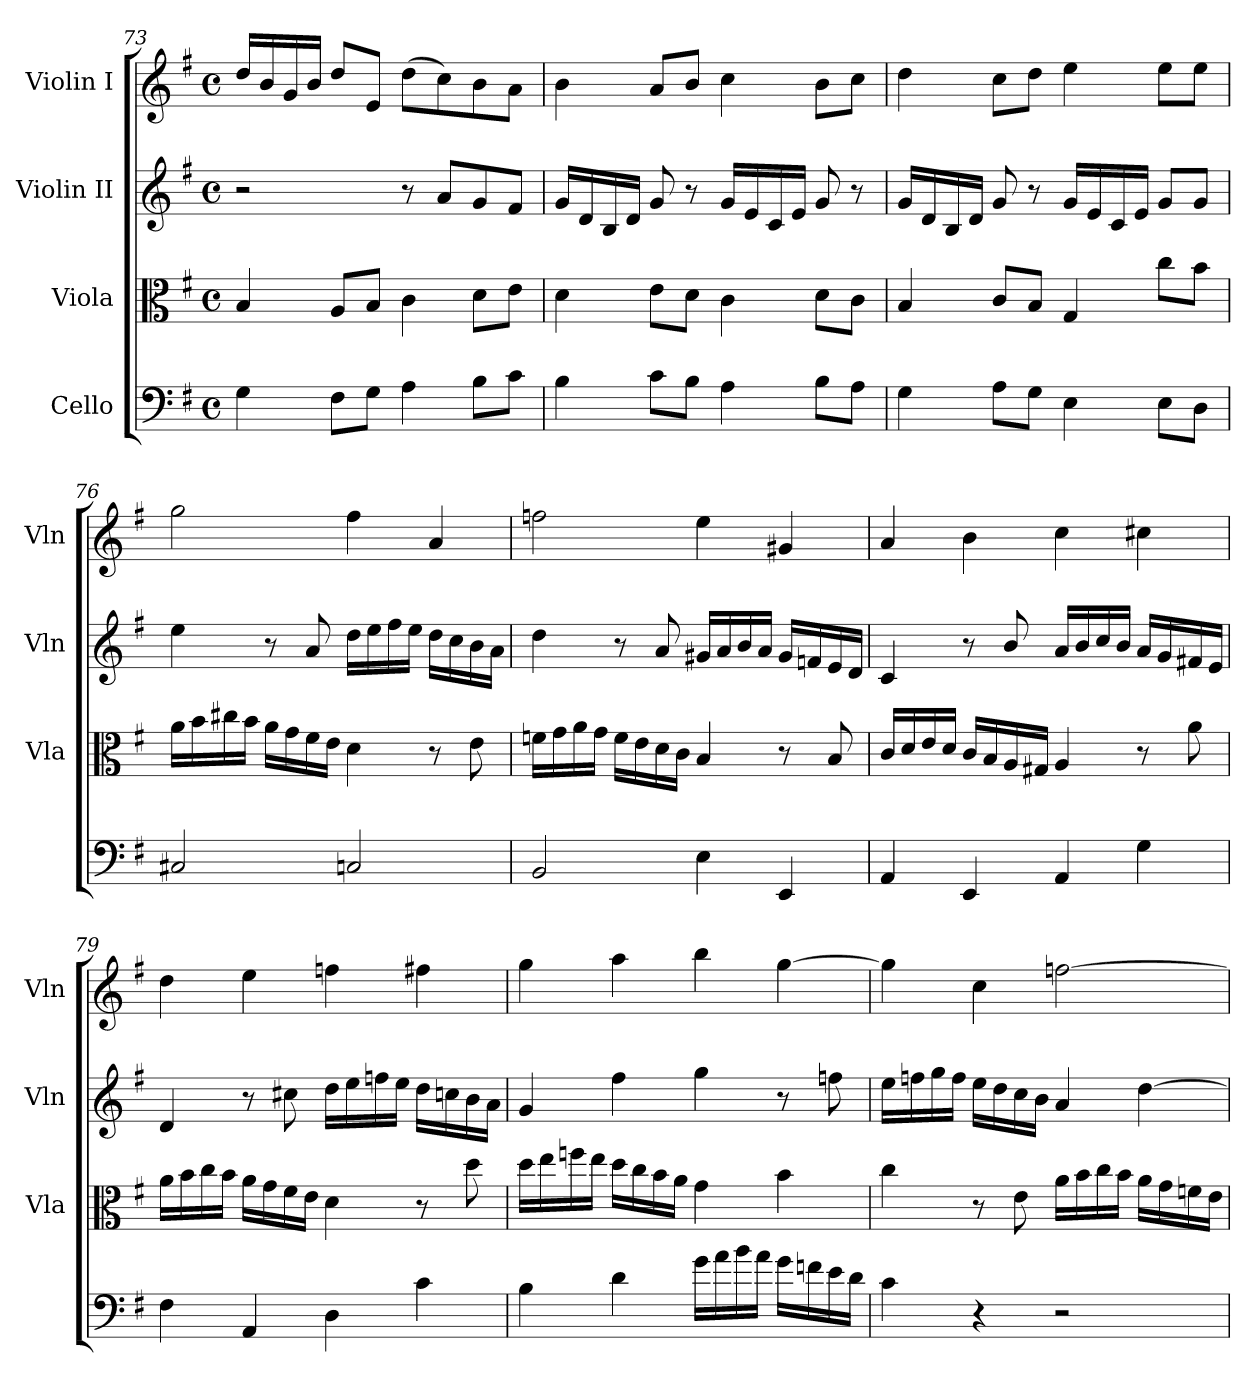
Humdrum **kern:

**kern	**kern	**kern	**kern
*part4	*part3	*part2	*part1
*staff4	*staff3	*staff2	*staff1
*I"Cello	*I"Viola	*I"Violin II	*I"Violin I
*	*I'Vla	*I'Vln	*I'Vln
!!LO:LB:g=z
*clefF4	*clefC3	*clefG2	*clefG2
*k[f#]	*k[f#]	*k[f#]	*k[f#]
*M4/4	*M4/4	*M4/4	*M4/4
*met(c)	*met(c)	*met(c)	*met(c)
=73	=73	=73	=73
4G\	4B/	2r	16dd/LL
.	.	.	16b/
.	.	.	16g/
.	.	.	16b/JJ
8F#\L	8A/L	.	8dd/L
8G\J	8B/J	.	8e/J
4A\	4c\	8r	(>8dd\L
.	.	8a/L	8cc\)
8B\L	8d\L	8g/	8b\
8c\J	8e\J	8f#/J	8a\J
=74	=74	=74	=74
4B\	4d\	16g/LL	4b\
.	.	16d/	.
.	.	16B/	.
.	.	16d/JJ	.
8c\L	8e\L	8g/	8a/L
8B\J	8d\J	8r	8b/J
4A\	4c\	16g/LL	4cc\
.	.	16e/	.
.	.	16c/	.
.	.	16e/JJ	.
8B\L	8d\L	8g/	8b\L
8A\J	8c\J	8r	8cc\J
=75	=75	=75	=75
4G\	4B/	16g/LL	4dd\
.	.	16d/	.
.	.	16B/	.
.	.	16d/JJ	.
8A\L	8c/L	8g/	8cc\L
8G\J	8B/J	8r	8dd\J
4E\	4G/	16g/LL	4ee\
.	.	16e/	.
.	.	16c/	.
.	.	16e/JJ	.
8E\L	8cc\L	8g/L	8ee\L
8D\J	8b\J	8g/J	8ee\J
=76	=76	=76	=76
2C#X/	16a\LL	4ee\	2gg\
.	16b\	.	.
.	16cc#X\	.	.
.	16b\JJ	.	.
.	16a\LL	8r	.
.	16g\	.	.
.	16f#\	8a/	.
.	16e\JJ	.	.
2Cn/	4d\	16dd\LL	4ff#\
.	.	16ee\	.
.	.	16ff#\	.
.	.	16ee\JJ	.
.	8r	16dd\LL	4a/
.	.	16cc\	.
.	8e\	16b\	.
.	.	16a\JJ	.
=77	=77	=77	=77
2BB/	16fn\LL	4dd\	2ffn\
.	16g\	.	.
.	16a\	.	.
.	16g\JJ	.	.
.	16f\LL	8r	.
.	16e\	.	.
.	16d\	8a/	.
.	16c\JJ	.	.
4E\	4B/	16g#X/LL	4ee\
.	.	16a/	.
.	.	16b/	.
.	.	16a/JJ	.
4EE/	8r	16g#/LL	4g#X/
.	.	16fn/	.
.	8B/	16e/	.
.	.	16d/JJ	.
!!LO:PB:g=z
=78	=78	=78	=78
4AA/	16c/LL	4c/	4a/
.	16d/	.	.
.	16e/	.	.
.	16d/JJ	.	.
4EE/	16c/LL	8r	4b\
.	16B/	.	.
.	16A/	8b/	.
.	16G#X/JJ	.	.
4AA/	4A/	16a/LL	4cc\
.	.	16b/	.
.	.	16cc/	.
.	.	16b/JJ	.
4G\	8r	16a/LL	4cc#X\
.	.	16g/	.
.	8a\	16f#X/	.
.	.	16e/JJ	.
=79	=79	=79	=79
4F#\	16a\LL	4d/	4dd\
.	16b\	.	.
.	16cc\	.	.
.	16b\JJ	.	.
4AA/	16a\LL	8r	4ee\
.	16g\	.	.
.	16f#\	8cc#X\	.
.	16e\JJ	.	.
4D\	4d\	16dd\LL	4ffn\
.	.	16ee\	.
.	.	16ffn\	.
.	.	16ee\JJ	.
4c\	8r	16dd\LL	4ff#X\
.	.	16ccn\	.
.	8dd\	16b\	.
.	.	16a\JJ	.
=80	=80	=80	=80
4B\	16dd\LL	4g/	4gg\
.	16ee\	.	.
.	16ffn\	.	.
.	16ee\JJ	.	.
4d\	16dd\LL	4ff#\	4aa\
.	16cc\	.	.
.	16b\	.	.
.	16a\JJ	.	.
16g\LL	4g\	4gg\	4bb\
16a\	.	.	.
16b\	.	.	.
16a\JJ	.	.	.
16g\LL	4b\	8r	[4gg\
16fn\	.	.	.
16e\	.	8ffn\	.
16d\JJ	.	.	.
=81	=81	=81	=81
4c\	4cc\	16ee\LL	4gg\]
.	.	16ffn\	.
.	.	16gg\	.
.	.	16ff\JJ	.
4r	8r	16ee\LL	4cc\
.	.	16dd\	.
.	8e\	16cc\	.
.	.	16b\JJ	.
2r	16a\LL	4a/	[2ffn\
.	16b\	.	.
.	16cc\	.	.
.	16b\JJ	.	.
.	16a\LL	[4dd\	.
.	16g\	.	.
.	16fn\	.	.
.	16e\JJ	.	.
=	=	=	=
*-	*-	*-	*-
